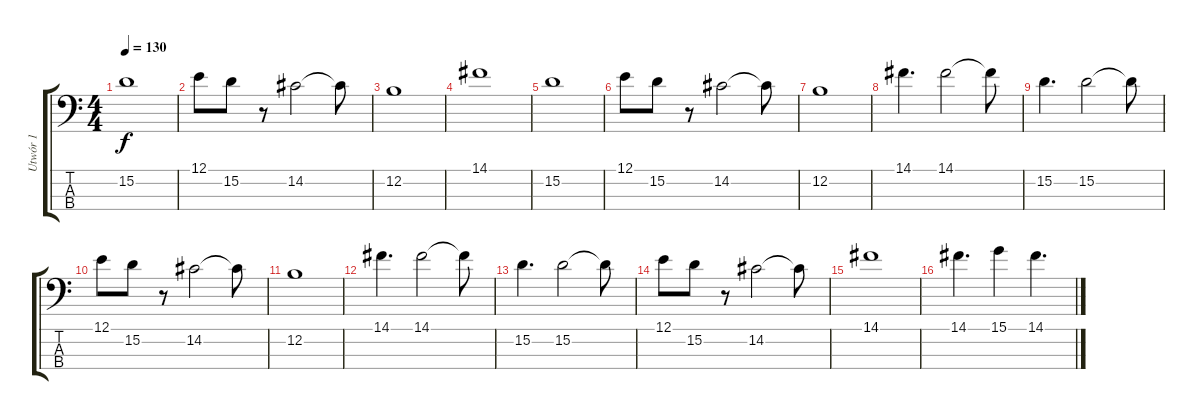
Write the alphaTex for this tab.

\track ("Utwór 1" "Utwór 1") {instrument electricbassfinger}
\staff {score tabs}
\tuning (E2 B1 Gb1 B0) {hide}
\ts (4 4)
\tempo 130
\clef f4
\ks c
15.2.1{dy f} |
12.1.8 15.2.8 r.8 14.2.2 14.2{t}.8 |
12.2.1 |
14.1.1 |
15.2.1 |
12.1.8 15.2.8 r.8 14.2.2 14.2{t}.8 |
12.2.1 |
14.1.4{d} 14.1.2 14.1{t}.8 |
15.2.4{d} 15.2.2 15.2{t}.8 |
12.1.8 15.2.8 r.8 14.2.2 14.2{t}.8 |
12.2.1 |
14.1.4{d} 14.1.2 14.1{t}.8 |
15.2.4{d} 15.2.2 15.2{t}.8 |
12.1.8 15.2.8 r.8 14.2.2 14.2{t}.8 |
14.1.1 |
14.1.4{d} 15.1.4 14.1.4{d}
